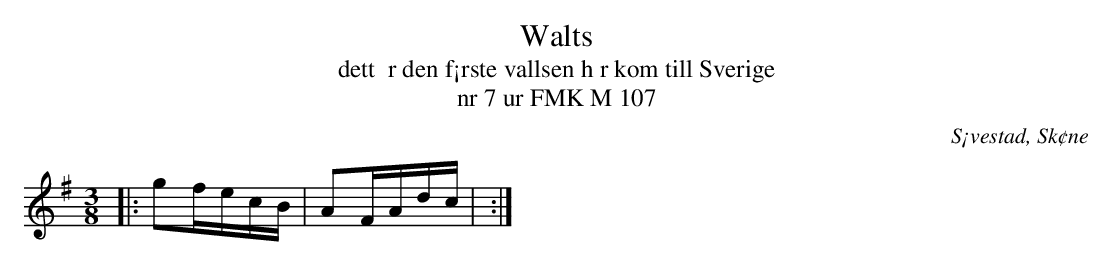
X:1
T:Walts
T:dett  r den f¡rste vallsen h r kom till Sverige
T:nr 7 ur FMK M 107
O:S¡vestad, Sk¢ne
M:3/8
L:1/16
K:G
|: g2fecB | A2FAdc | :|
